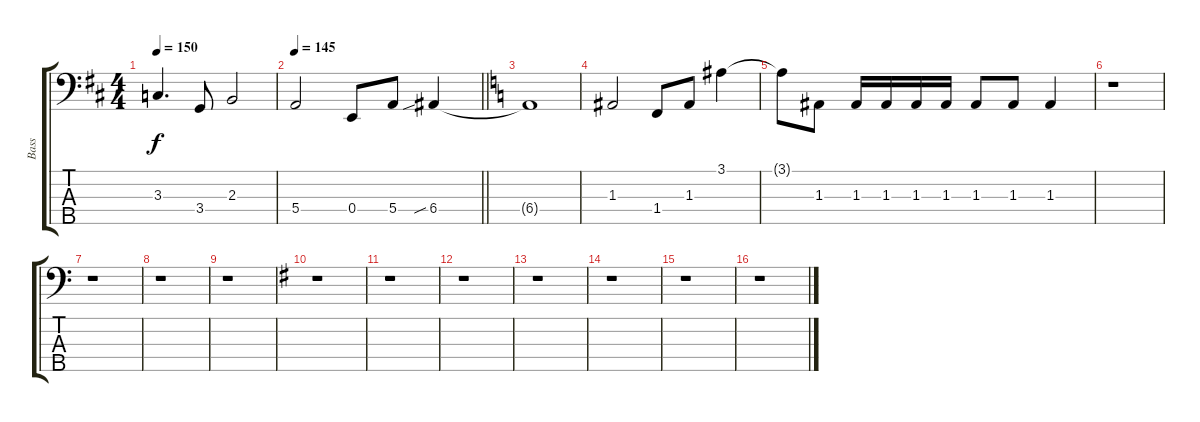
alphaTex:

\track ("Bass" "Bass") {instrument electricbassfinger}
\staff {score tabs}
\tuning (G2 D2 A1 E1 B0) {hide}
\ts (4 4)
\tempo 150
\clef f4
\ks d
3.3.4{d dy f} 3.4.8 2.3.2 |
\tempo 145
\barLineRight lightlight
5.4.2 0.4.8 5.4.8 6.4{sib}.4 |
\ks c
6.4{t}.1 |
1.3.2 1.4.8 1.3.8 3.1.4 |
3.1{t}.8 1.3.8 1.3.16 1.3.16 1.3.16 1.3.16 1.3.8 1.3.8 1.3.4 |
r.1 |
r.1 |
r.1 |
r.1 |
\ks g
r.1 |
r.1 |
r.1 |
r.1 |
r.1 |
r.1 |
r.1
